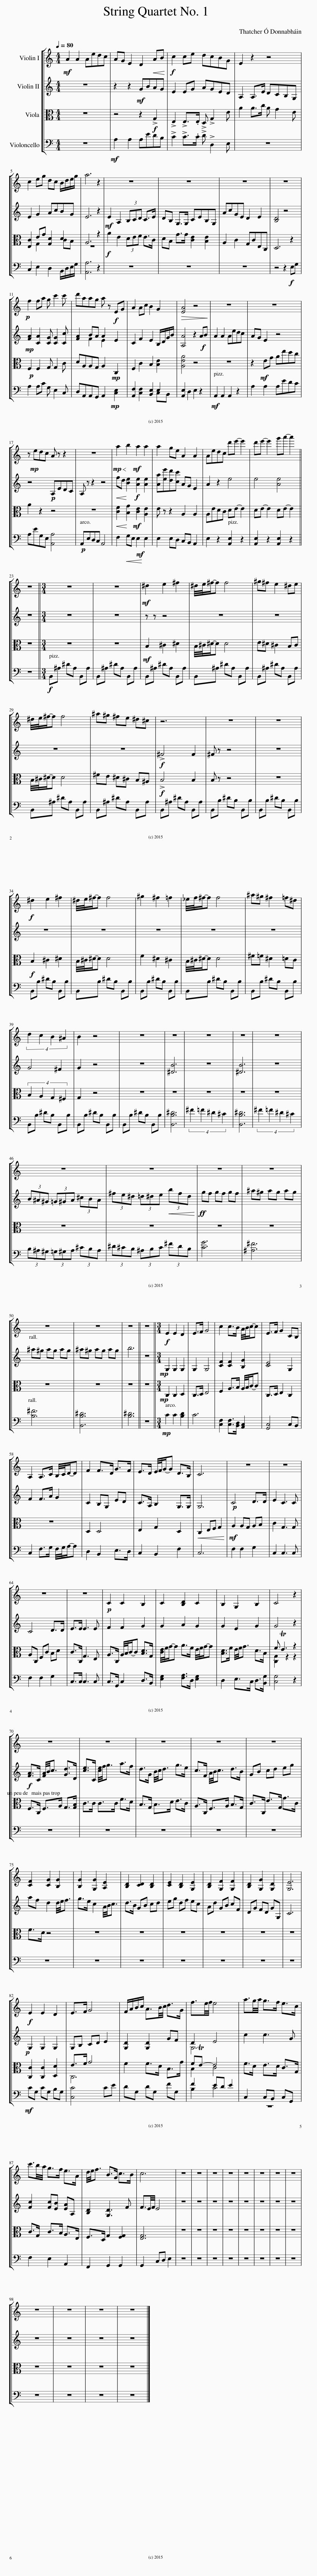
X:1
%%score [ 1 ( 2 3 ) ( 4 5 ) ( 6 7 ) ]
L:1/8
Q:1/4=80
M:4/4
I:linebreak $
K:C
V:1 treble
V:2 treble
V:3 treble
V:4 alto
V:5 alto
V:6 bass
V:7 bass
V:1
!mf! A2 A2 Aedc | AG E2 D2!<(! AB!<)! |!f! c2 ce dcBG | E2 z2 z4 |$ c2 eg dc B/d/e/g/ | %5
 a6 z2 | z8 | z8 | z8 | z8 |$ %10
!p! f2 fa g c'2 c' | d'aag a z!f! EG | A2 Ac B2 G2 |!>(! [EA]4 z4!>)! | z8 | %15
 z8 |$ z!mp! edc A z z2 | z8 |!mp!!<(! a2 b2!mf! a2 a2!<)! | a2 ge A2 A2 | %20
 Aedc d'e'- e'2 | d'e'- e'2 g'a'- a'2 ||$ z8 ||[M:3/4] z6 | z6 | %25
!mf! ^d2 e2 ^f2 | ^d/4e/4^f/-f f4 | ^g^f e2 ^de |$ ^d/4e/4^f/-f f4 | ^a^g ^fe ^d^c | %30
 z6 | z6 | z6 |$!f! ^d2 e2 ^f2 | ^d/4e/4^f/-f f4 | %35
 ^g2 ^f2 =f2 | _e/4f/4^f/-f f4 | ^a^g ^f2 =f^d |$ (4:3:4d2 c2 B2 ^A2 | B2 z4 | %40
 z6 | z6 | z6 | z6 | z6 |$ %45
 z6 | z6 | z6 | z6 |$ z6 | %50
 z6 | z6 || z6 ||[M:3/4]!f! E2 E2 D2 | E>F G4 | %55
 c2 c>B A/4B/4c/-c | E>F G2 CB, |$ A,2 A,>C B,/4C/4D/-D | F2 F>D G>F | E>D E/4F/4G/-G D>B, | %60
 C6 | z6 | z6 |$ z6 | z6 | %65
!p! C2 C2 B,2 | C2 [B,D]2 C2 | B,2 G,2 B,2 | C4 z2 |$ z6 | %70
 z6 | z6 | z6 | z6 |$ [CF]2 [CG]2 [B,G]2 | %75
 [B,G]2 [G,G]2 [A,E]2 | [B,D]2 [CD]2 [B,D]2 | [CE]2 [B,D]2 [G,E]2 | [B,D]2 [G,F]2 [G,F]2 | [B,D]2 [G,G]2 [G,D]2 | %80
 [G,E]6 |$!f! E2 E2 D2 | E>F G4 | F/A/B/c/ A3/2B/4c/4 d>G | f3/2e/4f/4 e4 | %85
 a3/2g/4a/4 g>f e>c |$ c'3/2b/4a/4 g>f e>A | d/4e/4f3/2 B>G c>B | c6 | z6 | %90
 z6 | z6 | z6 | z6 | z6 | %95
 z6 | z6 |$ z6 | z6 | z6 | %100
 z6 |] %101
V:2
 z8 | z2 z2!mf! GBAG | E2 EG AGED | A,2 A,>E DCB,G, |$ E2 G2 AcBG | %5
 E6 z2 |!mf! E2 A,2 (3B,CD C>E | DB, G,>G, CEB,G, | AcGE D2 E2 | [B,D]4 z4 |$ %10
!mp! [FA]2 [CA]2 [CG] [CG]2 [Cc] | [FA]2 BA A2 E2 | C2 F2 E2 B,/D/G/B/ | [A,A]4 z2!f! AB | A2 A2 Aedc | %15
 AG E2 z4 |$ z4!p! A,EDC | A, z z2 z4 |!<(! fd [Be]2!f! [Ae]2 [Ae]2!<)! | [Aa][ee'][dd'][cc'] AG E2 | %20
 A2 z2 e4 | e4 [Ae]4 ||$ z8 ||[M:3/4] z6 | z6 | %25
 z z z4 | z6 | z6 |$ z6 | z6 | %30
!f! !>!^F4 F2 | ^F z z4 | z6 |$ z6 | z6 | %35
 z6 | z6 | z6 |$ G4 ^F2 | G2 z4 | %40
 z6 | [^DB]6 | z6 | [^DB]6 | z6 |$ %45
 (3B^A^G (3=G^GA (3^cBA | (3^fe^d (3=d^de!<(! (3bfd!<)! |!ff! gf gf gf | ^a^g ag ag |$ ^a^g ag ag | %50
 ^a^g ag ag | b6 || z6 ||[M:3/4]!mp! G,2 G,2 G,2 | G,2 G,4 | %55
 [CF]2 [CF]2 [B,G]2 | [CE]4 G,2 |$ F2 F>A G2 | C2 B,G, ED | C>A, B,2 G,>G, | %60
 G,6 |!p! C4 D>D | E2 C3 C |$ C4 D>D | E>E E3 E | %65
 F2 F2 G2 | G2 A2 G2 | G2 E2 G2 | G4 z2 |$!f! [FA]>C [FA]/4B/4c3/2 [Gd]>D | %70
 [ce]>C [ce]/4f/4g3/2 a>f | d>G B/4c/4d3/2 g>e | c>F A/4B/4c3/2 d>B | GB cd eg |$ af d2 d/4e/4f3/2 | %75
 g>e c2 A/4B/4c3/2 | d>B GB cd | eg df ec | Ad GB cF | DG FD GG, | %80
 C6 |$ G,2 G,2 G,2 | G,B, CD E2 | [G,D]2 [G,D]2 GF | D2 E4 | %85
 c2 c3 G |$ [Fc]2 [Fc][EB] [EA]A, | [B,D]2 [G,D]3 F | F3/2E/4F/4 E4 | z6 | %90
 z6 | z6 | z6 | z6 | z6 | %95
 z6 | z6 |$ z6 | z6 | z6 | %100
 z6 |] %101
V:3
 x8 | x8 | x8 | x8 |$ x8 | %5
 x8 | x8 | x8 | x8 | x8 |$ %10
 x8 | x2 F2 E2 x2 | x8 | x8 | x8 | %15
 x8 |$ x8 | x8 | x8 | x8 | %20
 x8 | x8 ||$ x8 ||[M:3/4] x6 | x6 | %25
 x6 | x6 | x6 |$ x6 | x6 | %30
 x6 | x6 | x6 |$ x6 | x6 | %35
 x6 | x6 | x6 |$ x6 | x6 | %40
 x6 | x6 | x6 | x6 | x6 |$ %45
 x6 | x6 | x6 | x6 |$ x6 | %50
 x6 | x6 || x6 ||[M:3/4] x6 | x6 | %55
 x6 | x6 |$ x6 | x6 | x6 | %60
 x6 | x6 | x6 |$ x6 | x6 | %65
 x6 | x6 | x6 | x6 |$ x6 | %70
 x6 | x6 | x6 | x6 |$ x6 | %75
 x6 | x6 | x6 | x6 | x6 | %80
 x6 |$ x6 | x6 | x6 | G,6 | %85
 x6 |$ x6 | x6 | x6 | x6 | %90
 x6 | x6 | x6 | x6 | x6 | %95
 x6 | x6 |$ x6 | x6 | x6 | %100
 x6 |] %101
V:4
 z8 | z4 z2!f! !>!G,2 | !>!E,2 !>!E,>.E, !>!D, !>!G,2 E | A2 A>c A G2 E |$ [E,C]2 EG [G,D]2 D2 | %5
 A,6 z2 |!f! A2 E2 (3DEF E>C | DB, G>G [CE]2 [B,E]2 | A,2 C2 G,CE,C, | D,6 z2 |$ %10
!p! F,2 F,2 G, G,2 C | DA,A,G, A,2!mp! C,2 | F,2 C2 B,2 [B,E]2 | [A,EA]4 z4 | z8 | %15
 z2!mf! EG Aedc |$ A2 z2 z4 | z8 |!<(! [CF]2 [B,G]2!mf! [CE]2 [A,E]2!<)! | E z z2 A,2 A,2 | %20
 A,EDC DE- E2 | DE- E2 DE- E2 ||$ z8 ||[M:3/4] z6 | z6 | %25
!mf! B,2 ^C2 ^D2 | B,/4^C/4^D/-D D4 | E^D ^C2 B,C |$ B,/4^C/4^D/-D D4 | ^FE ^D^C B,^A, | %30
!f! !>!B,4 B,2 | B, z z4 | z6 |$!f! B,2 ^C2 ^D2 | B,/4^C/4^D/-D D4 | %35
 F2 ^D2 ^C2 | B,/4^C/4^D/-D D4 | ^F=F ^D2 =DC |$ (4:3:4B,2 A,2 G,2 ^F,2 | G,2 z4 | %40
 z6 | z6 | z6 | z6 | z6 |$ %45
 z6 | z6 | z6 | z6 |$ z6 | %50
 z6 | z6 || z6 ||[M:3/4]!mp! C,2 C,2 D,2 | C,>D, E,4 | %55
 F,2 A,>B, A,/4B,/4C/-C | C,>D, E,2 C,2 |$ z6 | D,2 D,4 | E,2 G,2 D,2 | %60
!<(! C,2 E,F, G,2!<)! |!mf! A,2 A,G, A,B, | C2 G,3 G, |$ A,C, F,C B,D | C>C, G,3 E, | %65
 A,>C, A,/4B,/4C/-C [B,D]>G, | [CE]/4F/4G/-G A>F E/4F/4G/-G | [B,D]>F E/4F/4G3/2 D>B, | F TE3 z2 |$ F,>C, F,>A, G,>[G,B,] | %70
 C>C C>C F>D | B,>G, B,>D E>C | A,>C, F,>A, B,>G, | C>C, E>G, G>C |$ F>D z4 | %75
 z6 | z6 | z6 | z6 | z6 | %80
 z6 |$!p! [C,C]2 [C,C]2 [D,D]2 | E>F G4 | F2 F>D B,>G | FTE- E4 | %85
 F>D E>D C>G, |$ C>G, C>B, A,>E, | F,>D, G,2 [F,G,]2 | [E,G,]6 | z6 | %90
 z6 | z6 | z6 | z6 | z6 | %95
 z6 | z6 |$ z6 | z6 | z6 | %100
 z6 |] %101
V:5
 x8 | x8 | x8 | x8 |$ x2 G,2 x2 CB, | %5
 z8 | x8 | x8 | x8 | x8 |$ %10
 x8 | x8 | x8 | x8 | x8 | %15
 x8 |$ x8 | x8 | x8 | x8 | %20
 x8 | x8 ||$ x8 ||[M:3/4] x6 | x6 | %25
 x6 | x6 | x6 |$ x6 | x6 | %30
 x6 | x6 | x6 |$ x6 | x6 | %35
 x6 | x6 | x6 |$ x6 | x6 | %40
 x6 | x6 | x6 | x6 | x6 |$ %45
 x6 | x6 | x6 | x6 |$ x6 | %50
 x6 | x6 || x6 ||[M:3/4] x6 | x6 | %55
 x6 | x6 |$ x6 | x6 | x6 | %60
 x6 | x6 | x6 |$ x6 | x6 | %65
 x6 | x6 | x6 | [C,G,]2 z2 z2 |$ x6 | %70
 x6 | x6 | x6 | x6 |$ x6 | %75
 x6 | x6 | x6 | x6 | x6 | %80
 x6 |$ x6 | C,6 | x6 | B,2 C4 | %85
 x6 |$ x6 | x6 | x6 | x6 | %90
 x6 | x6 | x6 | x6 | x6 | %95
 x6 | x6 |$ x6 | x6 | x6 | %100
 x6 |] %101
V:6
 z8 |!mf! A,2 A,2 A,EDB, | !>!C2 !>!C>.C !>!D !>!D,2 E, | z8 |$ C,2 E,2 D,2 B,,/D,/E,/G,/ | %5
 [A,,A,]6 z2 | z8 | z8 | z8 | z4 z2!f! E,G, |$ %10
 A,2 A,C G, E,2 C, | D,A,,A,,G,, A,,2!mp! [C,E,]2 | [A,,F,]2 [C,F,]2 [B,,E,]2 E,2 | [A,,E,]2 D,2 E,2 z2 |!mf! A,,2 A,,2 A,,2 z2 | %15
 A,2 A,2 A,EDC |$ A,EG,E, [A,,A,]4 |!p! A,,E,D,C, A,,4 | F,2!<(! G,E,!mf! E,2 E,2!<)! | E,2 E,D, C,B,, A,,2 | %20
 E,2 z2 [A,,E,]2 z2 | [A,,E,]2 z2 [A,,E,]2 z2 ||$ z8 ||[M:3/4]!f! B,,^A, ^DA, B,,A, | B,,^A, ^DA, B,,A, | %25
 B,,^A, ^DA, B,,A, | B,,^A, ^DA, B,,A, | B,,^A, ^DA, B,,A, |$ B,,^A, ^DA, B,,A, | B,,^A, ^DA, B,,A, | %30
 B,,^A, ^DA, B,,A, | B,,B, ^DB, B,,B, | B,,B, ^DB, B,,B, |$ B,,B, ^DB, B,,B, | B,,B, ^DB, B,,B, | %35
 B,,B, ^DB, B,,B, | B,,B, ^DB, B,,B, | B,,B, ^DB, B,,B, |$ B,,B, ^DB, B,,B, | B,,B, ^DB, B,,B, | %40
 B,,B, ^DB, B,,B, | [B,,B,^D]6 | (4:3:4^F2 =F2 ^D2 ^C2 | [B,,B,^D]6 | (4:3:4^F2 =F2 ^D2 ^C2 |$ %45
 (3B,^A,^G, (3=G,^G,A, (3^CB,A, | (3^D^CB, (3^A,B,C (3^FDB, | [CG]6 | [^A,^F]6 |$ [B,^F]6 | %50
 [B,,B,^D]6 | [B,^D]6 || z6 ||[M:3/4]!mp! C2 C2 [B,D]2 | C6 | %55
 [C,F,]2 [C,F,]>[B,,D,] [A,,C,]2 | [G,,C,]4 C,B,, |$ C,2 F,>G, F,/4G,/4A,/-A, | D,2 B,,2 E,>D, | C,2 B,,2 F,2 | %60
 C,6 | F,2 F,2 G,2 | C,2 C,3 C, |$ F,2 F,2 G,2 | C,>C, C,3 C, | %65
 C,>G,, C,2 D,>B,, | [E,G,]2 [F,A,]>D, [E,G,]2 | D,2 E,>C, D,>[B,,G,] | [C,G,]4 z2 |$ z6 | %70
 z6 | z6 | z6 | z6 |$ z6 | %75
 z6 | z6 | z6 | z6 | z6 | %80
 z6 |$!mf! CG, CG, B,G, | [C,C]4 CE | DG, DG, FG, | F2 ED E2 | %85
 C,2 C,B,, C,G,, |$ F,2 E,2 A,,2 | F,,2 G,,2 G,,2 | G,,2 C,D, E,2 | z6 | %90
 z6 | z6 | z6 | z6 | z6 | %95
 z6 | z6 |$ z6 | z6 | z6 | %100
 z6 |] %101
V:7
 x8 | x8 | x8 | x8 |$ x8 | %5
 x8 | x8 | x8 | x8 | x8 |$ %10
 x8 | x8 | x6 C,B,, | x8 | x8 | %15
 x8 |$ x8 | x8 | x8 | x8 | %20
 x8 | x8 ||$ x8 ||[M:3/4] x6 | x6 | %25
 x6 | x6 | x6 |$ x6 | x6 | %30
 x6 | x6 | x6 |$ x6 | x6 | %35
 x6 | x6 | x6 |$ x6 | x6 | %40
 x6 | x6 | x6 | x6 | x6 |$ %45
 x6 | x6 | x6 | x6 |$ x6 | %50
 x6 | x6 || x6 ||[M:3/4] x6 | x6 | %55
 x6 | x6 |$ x6 | x6 | x6 | %60
 x6 | x6 | x6 |$ x6 | x6 | %65
 x6 | x6 | x6 | x6 |$ x6 | %70
 x6 | x6 | x6 | x6 |$ x6 | %75
 x6 | x6 | x6 | x6 | x6 | %80
 x6 |$ x6 | x6 | x6 | B,2 C4 | %85
 z6 |$ x6 | x6 | x6 | x6 | %90
 x6 | x6 | x6 | x6 | x6 | %95
 x6 | x6 |$ x6 | x6 | x6 | %100
 x6 |] %101
